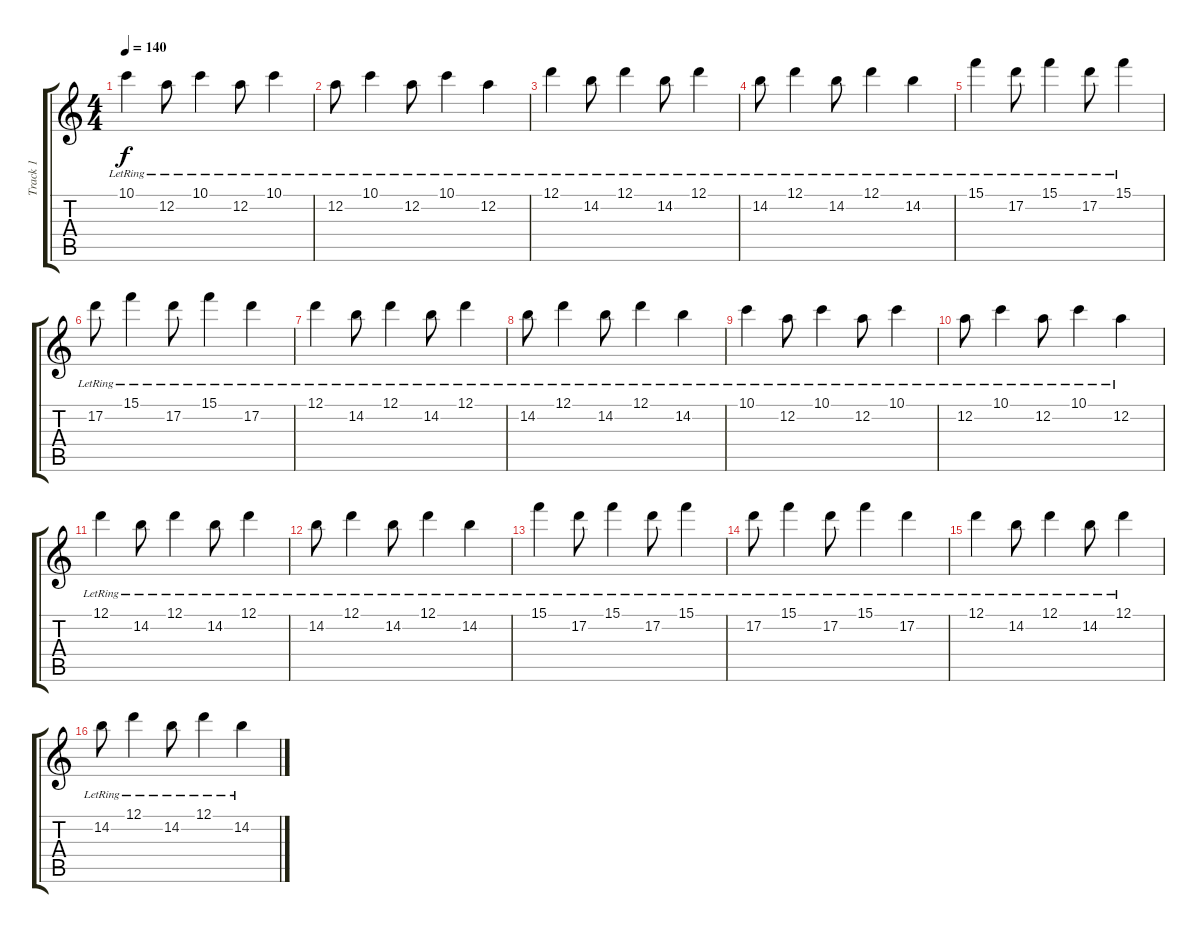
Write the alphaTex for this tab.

\track ("Track 1" "Track 1") {instrument distortionguitar}
\staff {score tabs}
\tuning (D4 A3 F3 C3 G2 D2) {hide}
\ts (4 4)
\tempo 140
\clef g2
\ks c
10.1{lr}.4{dy f instrument acousticguitarsteel} 12.2{lr}.8 10.1{lr}.4 12.2{lr}.8 10.1{lr}.4 |
12.2{lr}.8 10.1{lr}.4 12.2{lr}.8 10.1{lr}.4 12.2{lr}.4 |
12.1{lr}.4 14.2{lr}.8 12.1{lr}.4 14.2{lr}.8 12.1{lr}.4 |
14.2{lr}.8 12.1{lr}.4 14.2{lr}.8 12.1{lr}.4 14.2{lr}.4 |
15.1{lr}.4 17.2{lr}.8 15.1{lr}.4 17.2{lr}.8 15.1{lr}.4 |
17.2{lr}.8 15.1{lr}.4 17.2{lr}.8 15.1{lr}.4 17.2{lr}.4 |
12.1{lr}.4 14.2{lr}.8 12.1{lr}.4 14.2{lr}.8 12.1{lr}.4 |
14.2{lr}.8 12.1{lr}.4 14.2{lr}.8 12.1{lr}.4 14.2{lr}.4 |
10.1{lr}.4{instrument acousticguitarsteel} 12.2{lr}.8 10.1{lr}.4 12.2{lr}.8 10.1{lr}.4 |
12.2{lr}.8 10.1{lr}.4 12.2{lr}.8 10.1{lr}.4 12.2{lr}.4 |
12.1{lr}.4 14.2{lr}.8 12.1{lr}.4 14.2{lr}.8 12.1{lr}.4 |
14.2{lr}.8 12.1{lr}.4 14.2{lr}.8 12.1{lr}.4 14.2{lr}.4 |
15.1{lr}.4 17.2{lr}.8 15.1{lr}.4 17.2{lr}.8 15.1{lr}.4 |
17.2{lr}.8 15.1{lr}.4 17.2{lr}.8 15.1{lr}.4 17.2{lr}.4 |
12.1{lr}.4 14.2{lr}.8 12.1{lr}.4 14.2{lr}.8 12.1{lr}.4 |
14.2{lr}.8 12.1{lr}.4 14.2{lr}.8 12.1{lr}.4 14.2{lr}.4
